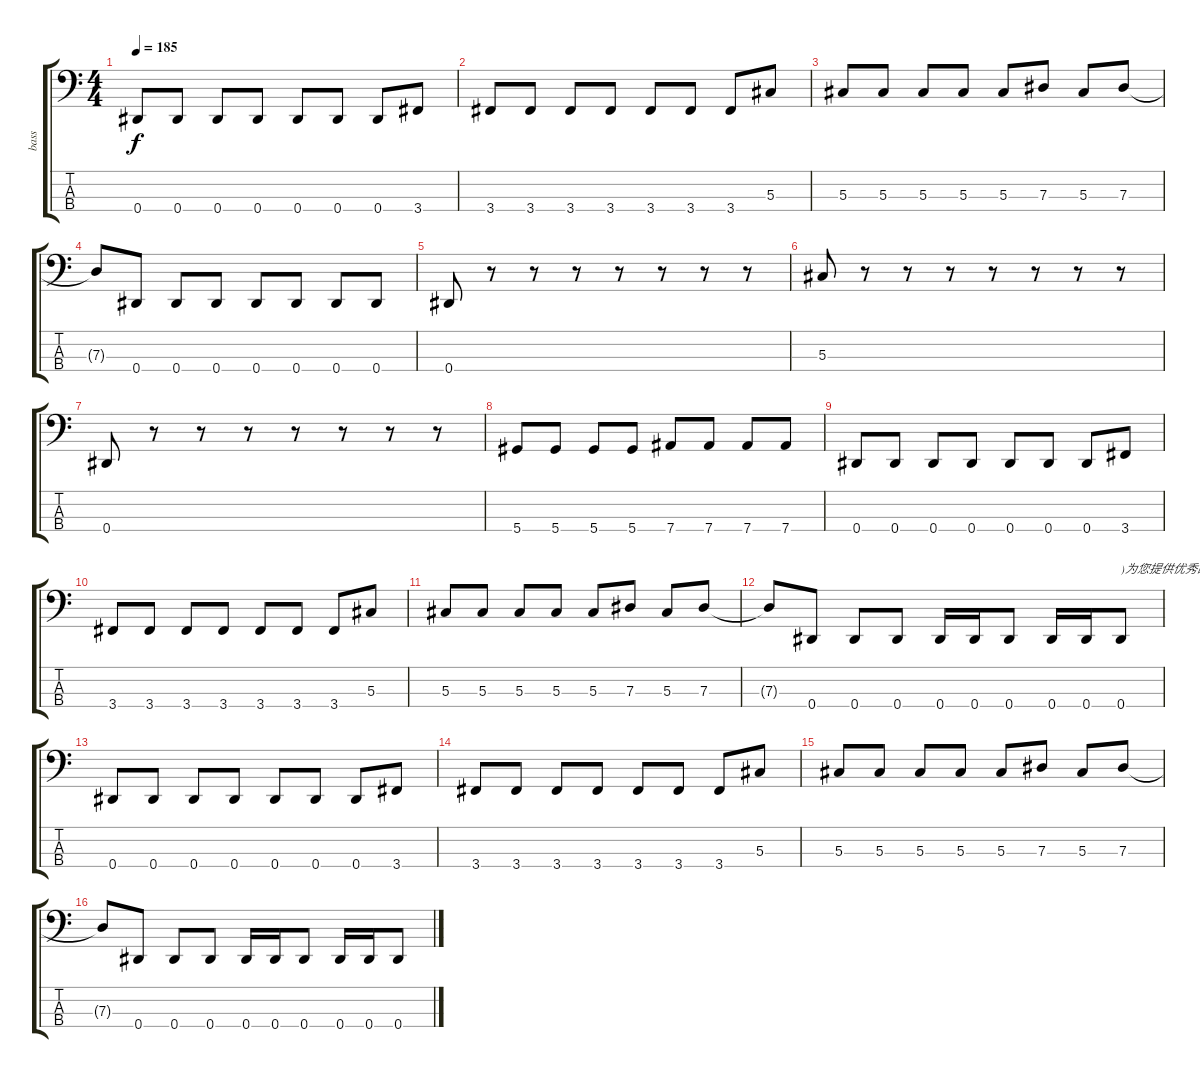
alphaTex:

\track ("bass" "bass") {instrument electricbasspick}
\staff {score tabs}
\tuning (Gb2 Db2 Ab1 Eb1) {hide}
\ts (4 4)
\tempo 185
\clef f4
\ks c
0.4.8{dy f} 0.4.8 0.4.8 0.4.8 0.4.8 0.4.8 0.4.8 3.4.8 |
3.4.8 3.4.8 3.4.8 3.4.8 3.4.8 3.4.8 3.4.8 5.3.8 |
5.3.8 5.3.8 5.3.8 5.3.8 5.3.8 7.3.8 5.3.8 7.3.8 |
7.3{t}.8 0.4.8 0.4.8 0.4.8 0.4.8 0.4.8 0.4.8 0.4.8 |
0.4.8 r.8 r.8 r.8 r.8 r.8 r.8 r.8 |
5.3.8 r.8 r.8 r.8 r.8 r.8 r.8 r.8 |
0.4.8 r.8 r.8 r.8 r.8 r.8 r.8 r.8 |
5.4.8 5.4.8 5.4.8 5.4.8 7.4.8 7.4.8 7.4.8 7.4.8 |
0.4.8 0.4.8 0.4.8 0.4.8 0.4.8 0.4.8 0.4.8 3.4.8 |
3.4.8 3.4.8 3.4.8 3.4.8 3.4.8 3.4.8 3.4.8 5.3.8 |
5.3.8 5.3.8 5.3.8 5.3.8 5.3.8 7.3.8 5.3.8 7.3.8 |
7.3{t}.8 0.4.8 0.4.8 0.4.8 0.4.16 0.4.16 0.4.8 0.4.16 0.4.16 0.4.8{txt ")为您提供优秀的GTP!"} |
0.4.8 0.4.8 0.4.8 0.4.8 0.4.8 0.4.8 0.4.8 3.4.8 |
3.4.8 3.4.8 3.4.8 3.4.8 3.4.8 3.4.8 3.4.8 5.3.8 |
5.3.8 5.3.8 5.3.8 5.3.8 5.3.8 7.3.8 5.3.8 7.3.8 |
7.3{t}.8 0.4.8 0.4.8 0.4.8 0.4.16 0.4.16 0.4.8 0.4.16 0.4.16 0.4.8
